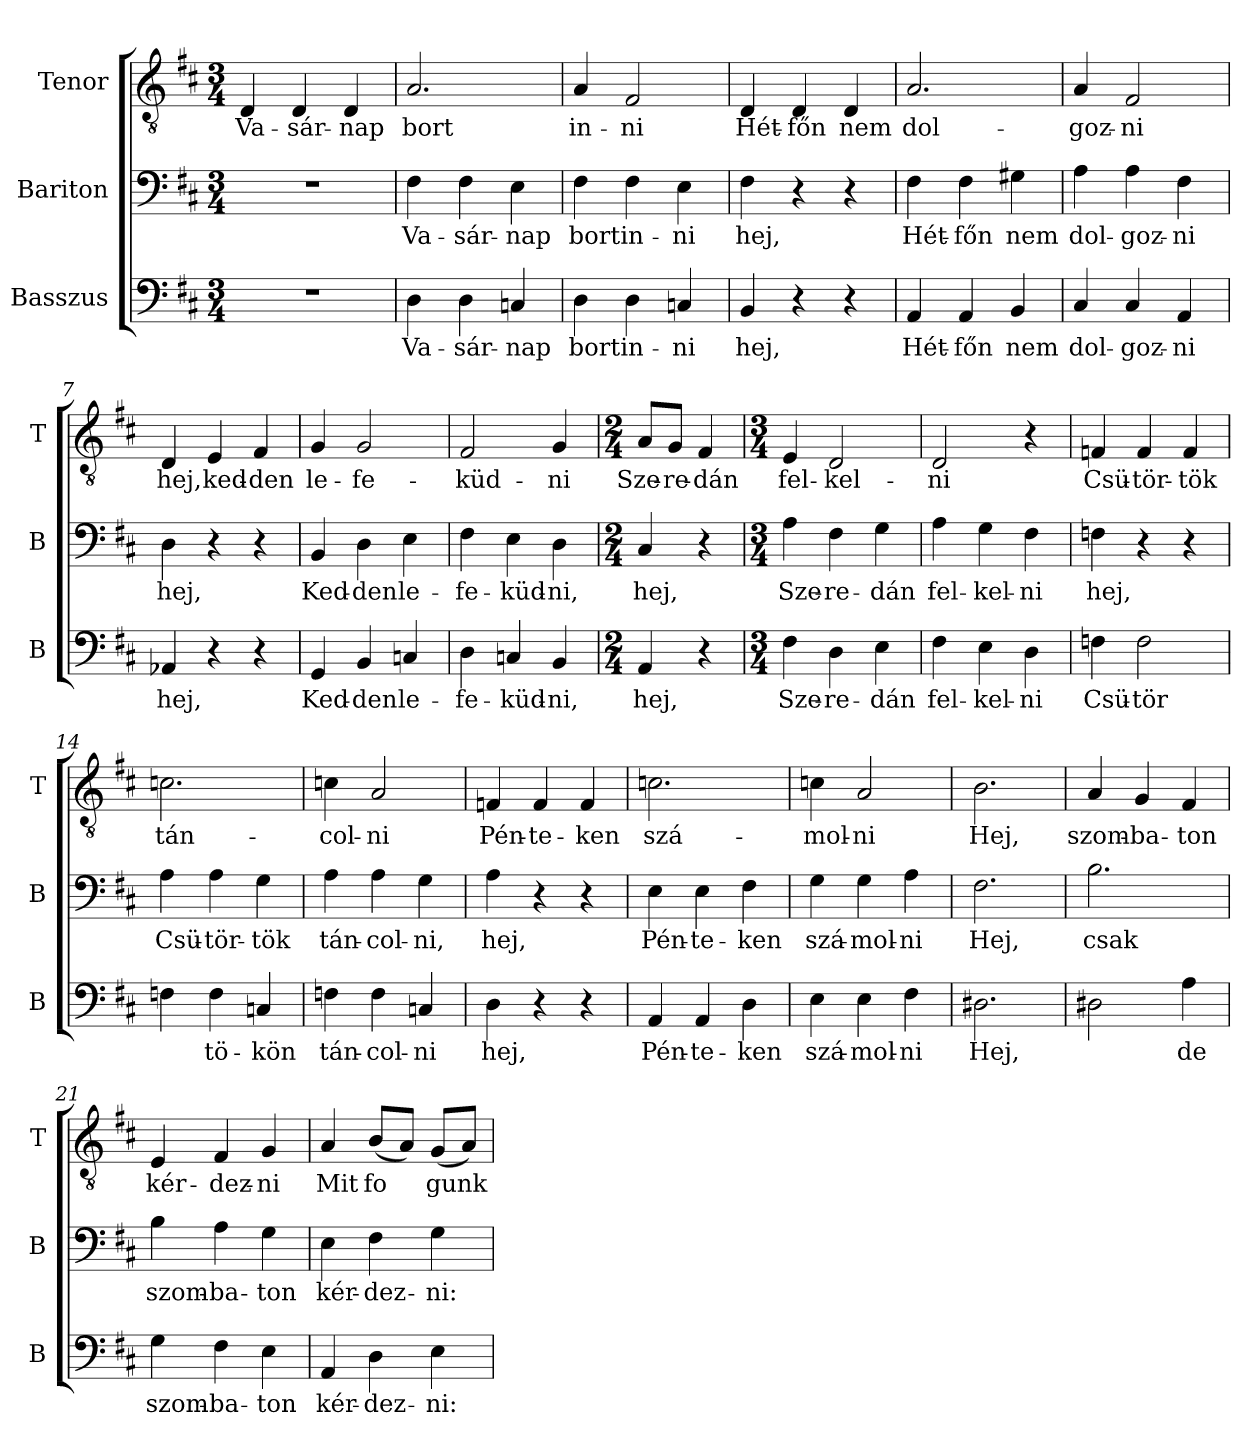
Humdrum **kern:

**kern	**text	**kern	**text	**kern	**text
*part3	*part3	*part2	*part2	*part1	*part1
*staff3	*staff3	*staff2	*staff2	*staff1	*staff1
*I"Basszus	*	*I"Bariton	*	*I"Tenor	*
*I'B	*	*I'B	*	*I'T	*
*clefF4	*	*clefF4	*	*clefGv2	*
*k[f#c#]	*	*k[f#c#]	*	*k[f#c#]	*
*M3/4	*	*M3/4	*	*M3/4	*
*MM180	*	*MM180	*	*MM180	*
=1	=1	=1	=1	=1	=1
2.r	.	2.r	.	4D/	Va-
.	.	.	.	4D/	-sár-
.	.	.	.	4D/	-nap
=2	=2	=2	=2	=2	=2
4D\	Va-	4F#\	Va-	2.A/	bort
4D\	-sár-	4F#\	-sár-	.	.
4Cn/	-nap	4E\	-nap	.	.
=3	=3	=3	=3	=3	=3
4D\	bort	4F#\	bort	4A/	in-
4D\	in-	4F#\	in-	2F#/	-ni
4Cn/	-ni	4E\	-ni	.	.
=4	=4	=4	=4	=4	=4
4BB/	hej,	4F#\	hej,	4D/	Hét-
4r	.	4r	.	4D/	-főn
4r	.	4r	.	4D/	nem
=5	=5	=5	=5	=5	=5
4AA/	Hét-	4F#\	Hét-	2.A/	dol-
4AA/	-főn	4F#\	-főn	.	.
4BB/	nem	4G#X\	nem	.	.
=6	=6	=6	=6	=6	=6
4C#/	dol-	4A\	dol-	4A/	-goz-
4C#/	-goz-	4A\	-goz-	2F#/	-ni
4AA/	-ni	4F#\	-ni	.	.
=7	=7	=7	=7	=7	=7
4AA-X/	hej,	4D\	hej,	4D/	hej,
4r	.	4r	.	4E/	ked-
4r	.	4r	.	4F#/	-den
!!LO:LB:g=z
=8	=8	=8	=8	=8	=8
4GG/	Ked-	4BB/	Ked-	4G/	le-
4BB/	-den	4D\	-den	2G/	-fe-
4Cn/	le-	4E\	le-	.	.
=9	=9	=9	=9	=9	=9
4D\	-fe-	4F#\	-fe-	2F#/	-küd-
4Cn/	-küd-	4E\	-küd-	.	.
4BB/	-ni,	4D\	-ni,	4G/	-ni
=10	=10	=10	=10	=10	=10
*M2/4	*	*M2/4	*	*M2/4	*
4AA/	hej,	4C#/	hej,	8A/L	Sze-
.	.	.	.	8G/J	-re-
4r	.	4r	.	4F#/	-dán
=11	=11	=11	=11	=11	=11
*M3/4	*	*M3/4	*	*M3/4	*
4F#\	Sze-	4A\	Sze-	4E/	fel-
4D\	-re-	4F#\	-re-	2D/	-kel-
4E\	-dán	4G\	-dán	.	.
=12	=12	=12	=12	=12	=12
4F#\	fel-	4A\	fel-	2D/	-ni
4E\	-kel-	4G\	-kel-	.	.
4D\	-ni	4F#\	-ni	4r	.
=13	=13	=13	=13	=13	=13
4Fn\	Csü-	4Fn\	hej,	4Fn/	Csü-
2F\	-tör	4r	.	4F/	-tör-
.	.	4r	.	4F/	-tök
=14	=14	=14	=14	=14	=14
4Fn\	.	4A\	Csü-	2.cn\	tán-
4F\	tö-	4A\	-tör-	.	.
4Cn/	-kön	4G\	-tök	.	.
!!LO:LB:g=z
=15	=15	=15	=15	=15	=15
4Fn\	tán-	4A\	tán-	4cn\	-col-
4F\	-col-	4A\	-col-	2A/	-ni
4Cn/	-ni	4G\	-ni,	.	.
=16	=16	=16	=16	=16	=16
4D\	hej,	4A\	hej,	4Fn/	Pén-
4r	.	4r	.	4F/	-te-
4r	.	4r	.	4F/	-ken
=17	=17	=17	=17	=17	=17
4AA/	Pén-	4E\	Pén-	2.cn\	szá-
4AA/	-te-	4E\	-te-	.	.
4D\	-ken	4F#\	-ken	.	.
=18	=18	=18	=18	=18	=18
4E\	szá-	4G\	szá-	4cn\	-mol-
4E\	-mol-	4G\	-mol-	2A/	-ni
4F#\	-ni	4A\	-ni	.	.
=19	=19	=19	=19	=19	=19
2.D#X\	Hej,	2.F#\	Hej,	2.B\	Hej,
=20	=20	=20	=20	=20	=20
2D#X\	.	2.B\	csak	4A/	szom-
.	.	.	.	4G/	-ba-
4A\	de	.	.	4F#/	-ton
=21	=21	=21	=21	=21	=21
4G\	szom-	4B\	szom-	4E/	kér-
4F#\	-ba-	4A\	-ba-	4F#/	-dez-
4E\	-ton	4G\	-ton	4G/	-ni
!!LO:LB:g=z
=22	=22	=22	=22	=22	=22
4AA/	kér-	4E\	kér-	4A/	Mit
4D\	-dez-	4F#\	-dez-	(8B/L	-fo
.	.	.	.	8A/J)	.
4E\	-ni:	4G\	-ni:	(8G/L	gunk
.	.	.	.	8A/J)	.
=	=	=	=	=	=
*-	*-	*-	*-	*-	*-
